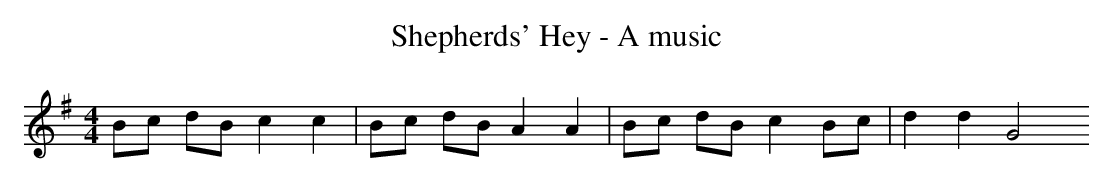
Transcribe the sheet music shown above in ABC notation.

X:1
T:Shepherds' Hey - A music
M:4/4
L:1/8
K:G
Bc dB c2c2|Bc dB A2A2|Bc dB c2Bc|d2d2G4
